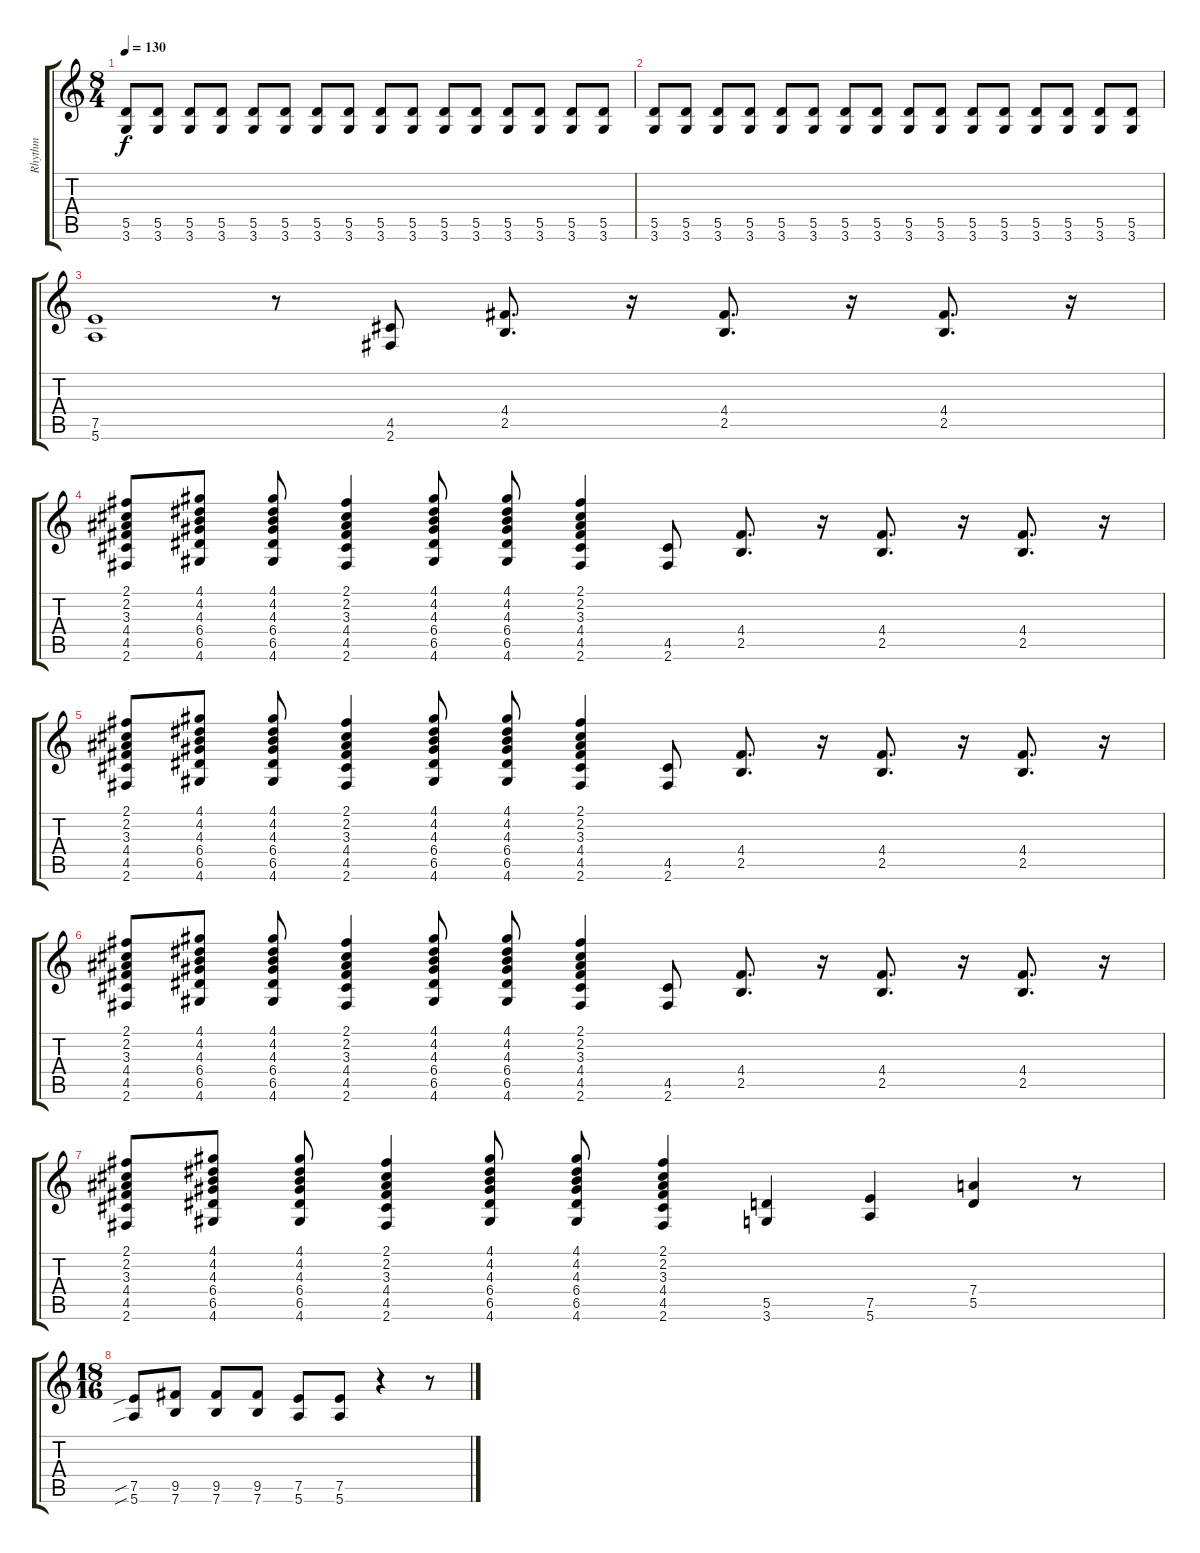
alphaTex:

\track ("Rhythm" "Rhythm") {instrument electricguitarmuted}
\staff {score tabs}
\tuning (E4 B3 G3 D3 A2 E2) {hide}
\ts (8 4)
\tempo 130
\clef g2
\ks c
(5.5 3.6).8{dy f} (5.5 3.6).8 (5.5 3.6).8 (5.5 3.6).8 (5.5 3.6).8 (5.5 3.6).8 (5.5 3.6).8 (5.5 3.6).8 (5.5 3.6).8 (5.5 3.6).8 (5.5 3.6).8 (5.5 3.6).8 (5.5 3.6).8 (5.5 3.6).8 (5.5 3.6).8 (5.5 3.6).8 |
(5.5 3.6).8 (5.5 3.6).8 (5.5 3.6).8 (5.5 3.6).8 (5.5 3.6).8 (5.5 3.6).8 (5.5 3.6).8 (5.5 3.6).8 (5.5 3.6).8 (5.5 3.6).8 (5.5 3.6).8 (5.5 3.6).8 (5.5 3.6).8 (5.5 3.6).8 (5.5 3.6).8 (5.5 3.6).8 |
(7.5 5.6).1 r.8 (4.5 2.6).8 (4.4 2.5).8{d} r.16 (4.4 2.5).8{d} r.16 (4.4 2.5).8{d} r.16 |
(2.1 2.2 3.3 4.4 4.5 2.6).8 (4.1 4.2 4.3 6.4 6.5 4.6).8 (4.1 4.2 4.3 6.4 6.5 4.6).8 (2.1 2.2 3.3 4.4 4.5 2.6).4 (4.1 4.2 4.3 6.4 6.5 4.6).8 (4.1 4.2 4.3 6.4 6.5 4.6).8 (2.1 2.2 3.3 4.4 4.5 2.6).4 (4.5 2.6).8 (4.4 2.5).8{d} r.16 (4.4 2.5).8{d} r.16 (4.4 2.5).8{d} r.16 |
(2.1 2.2 3.3 4.4 4.5 2.6).8 (4.1 4.2 4.3 6.4 6.5 4.6).8 (4.1 4.2 4.3 6.4 6.5 4.6).8 (2.1 2.2 3.3 4.4 4.5 2.6).4 (4.1 4.2 4.3 6.4 6.5 4.6).8 (4.1 4.2 4.3 6.4 6.5 4.6).8 (2.1 2.2 3.3 4.4 4.5 2.6).4 (4.5 2.6).8 (4.4 2.5).8{d} r.16 (4.4 2.5).8{d} r.16 (4.4 2.5).8{d} r.16 |
(2.1 2.2 3.3 4.4 4.5 2.6).8 (4.1 4.2 4.3 6.4 6.5 4.6).8 (4.1 4.2 4.3 6.4 6.5 4.6).8 (2.1 2.2 3.3 4.4 4.5 2.6).4 (4.1 4.2 4.3 6.4 6.5 4.6).8 (4.1 4.2 4.3 6.4 6.5 4.6).8 (2.1 2.2 3.3 4.4 4.5 2.6).4 (4.5 2.6).8 (4.4 2.5).8{d} r.16 (4.4 2.5).8{d} r.16 (4.4 2.5).8{d} r.16 |
(2.1 2.2 3.3 4.4 4.5 2.6).8 (4.1 4.2 4.3 6.4 6.5 4.6).8 (4.1 4.2 4.3 6.4 6.5 4.6).8 (2.1 2.2 3.3 4.4 4.5 2.6).4 (4.1 4.2 4.3 6.4 6.5 4.6).8 (4.1 4.2 4.3 6.4 6.5 4.6).8 (2.1 2.2 3.3 4.4 4.5 2.6).4 (5.5 3.6).4 (7.5 5.6).4 (7.4 5.5).4 r.8 |
\ts (18 16)
(7.5{sib} 5.6{sib}).8 (9.5 7.6).8 (9.5 7.6).8 (9.5 7.6).8 (7.5 5.6).8 (7.5 5.6).8 r.4 r.8
